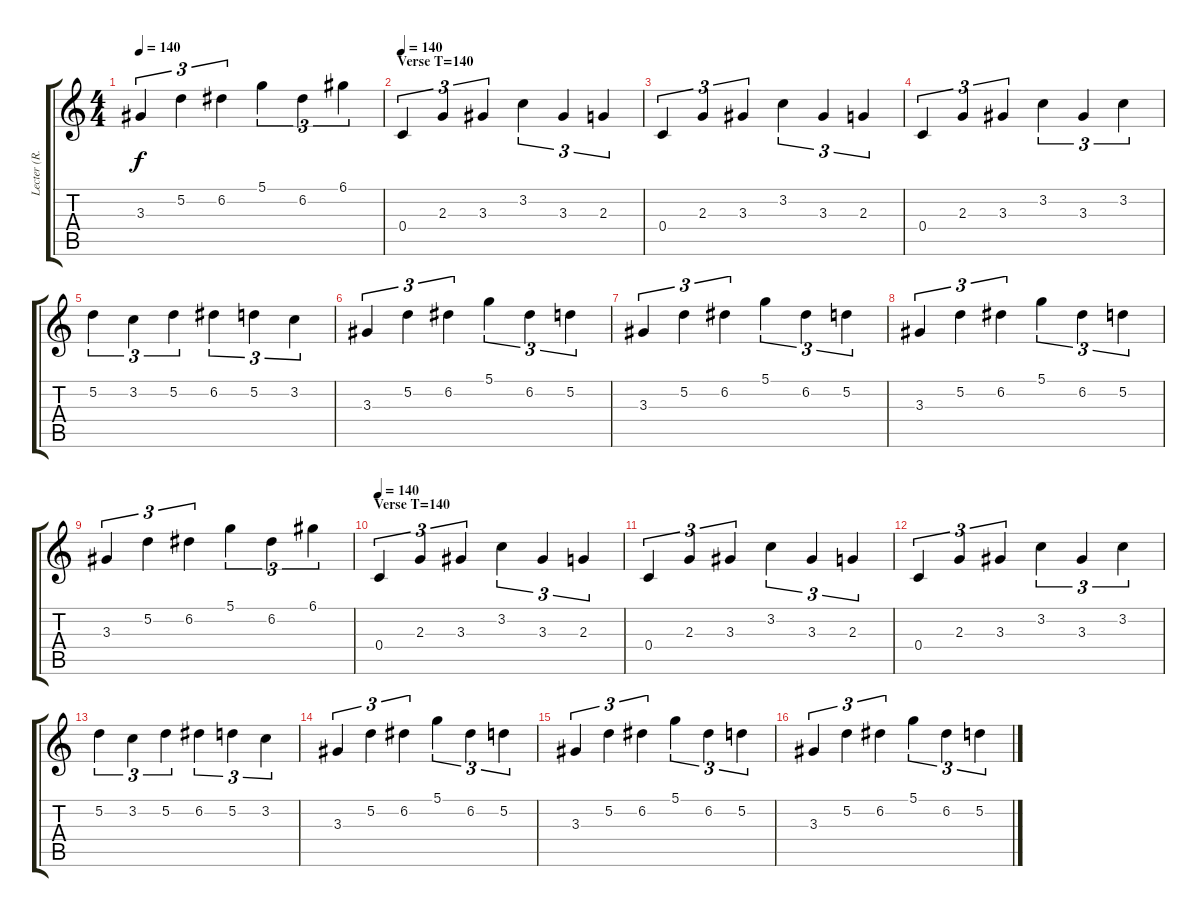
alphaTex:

\track ("Lecter (R.H.)" "Lecter (R.") {instrument stringensemble1}
\staff {score tabs}
\tuning (D5 A4 F4 C4 G3 D3) {hide}
\ts (4 4)
\tempo 140
\clef g2
\ks c
3.3.4{tu (3 2) dy f} 5.2.4{tu (3 2)} 6.2.4{tu (3 2)} 5.1.4{tu (3 2)} 6.2.4{tu (3 2)} 6.1.4{tu (3 2)} |
\section ("" "Verse T=140")
\tempo 140
0.4.4{tu (3 2) instrument pad1newage} 2.3.4{tu (3 2)} 3.3.4{tu (3 2)} 3.2.4{tu (3 2)} 3.3.4{tu (3 2)} 2.3.4{tu (3 2)} |
0.4.4{tu (3 2)} 2.3.4{tu (3 2)} 3.3.4{tu (3 2)} 3.2.4{tu (3 2)} 3.3.4{tu (3 2)} 2.3.4{tu (3 2)} |
0.4.4{tu (3 2)} 2.3.4{tu (3 2)} 3.3.4{tu (3 2)} 3.2.4{tu (3 2)} 3.3.4{tu (3 2)} 3.2.4{tu (3 2)} |
5.2.4{tu (3 2)} 3.2.4{tu (3 2)} 5.2.4{tu (3 2)} 6.2.4{tu (3 2)} 5.2.4{tu (3 2)} 3.2.4{tu (3 2)} |
3.3.4{tu (3 2) instrument pad1newage} 5.2.4{tu (3 2)} 6.2.4{tu (3 2)} 5.1.4{tu (3 2)} 6.2.4{tu (3 2)} 5.2.4{tu (3 2)} |
3.3.4{tu (3 2)} 5.2.4{tu (3 2)} 6.2.4{tu (3 2)} 5.1.4{tu (3 2)} 6.2.4{tu (3 2)} 5.2.4{tu (3 2)} |
3.3.4{tu (3 2)} 5.2.4{tu (3 2)} 6.2.4{tu (3 2)} 5.1.4{tu (3 2)} 6.2.4{tu (3 2)} 5.2.4{tu (3 2)} |
3.3.4{tu (3 2)} 5.2.4{tu (3 2)} 6.2.4{tu (3 2)} 5.1.4{tu (3 2)} 6.2.4{tu (3 2)} 6.1.4{tu (3 2)} |
\section ("" "Verse T=140")
\tempo 140
0.4.4{tu (3 2) instrument pad1newage} 2.3.4{tu (3 2)} 3.3.4{tu (3 2)} 3.2.4{tu (3 2)} 3.3.4{tu (3 2)} 2.3.4{tu (3 2)} |
0.4.4{tu (3 2)} 2.3.4{tu (3 2)} 3.3.4{tu (3 2)} 3.2.4{tu (3 2)} 3.3.4{tu (3 2)} 2.3.4{tu (3 2)} |
0.4.4{tu (3 2)} 2.3.4{tu (3 2)} 3.3.4{tu (3 2)} 3.2.4{tu (3 2)} 3.3.4{tu (3 2)} 3.2.4{tu (3 2)} |
5.2.4{tu (3 2)} 3.2.4{tu (3 2)} 5.2.4{tu (3 2)} 6.2.4{tu (3 2)} 5.2.4{tu (3 2)} 3.2.4{tu (3 2)} |
3.3.4{tu (3 2) instrument pad1newage} 5.2.4{tu (3 2)} 6.2.4{tu (3 2)} 5.1.4{tu (3 2)} 6.2.4{tu (3 2)} 5.2.4{tu (3 2)} |
3.3.4{tu (3 2)} 5.2.4{tu (3 2)} 6.2.4{tu (3 2)} 5.1.4{tu (3 2)} 6.2.4{tu (3 2)} 5.2.4{tu (3 2)} |
3.3.4{tu (3 2)} 5.2.4{tu (3 2)} 6.2.4{tu (3 2)} 5.1.4{tu (3 2)} 6.2.4{tu (3 2)} 5.2.4{tu (3 2)}
